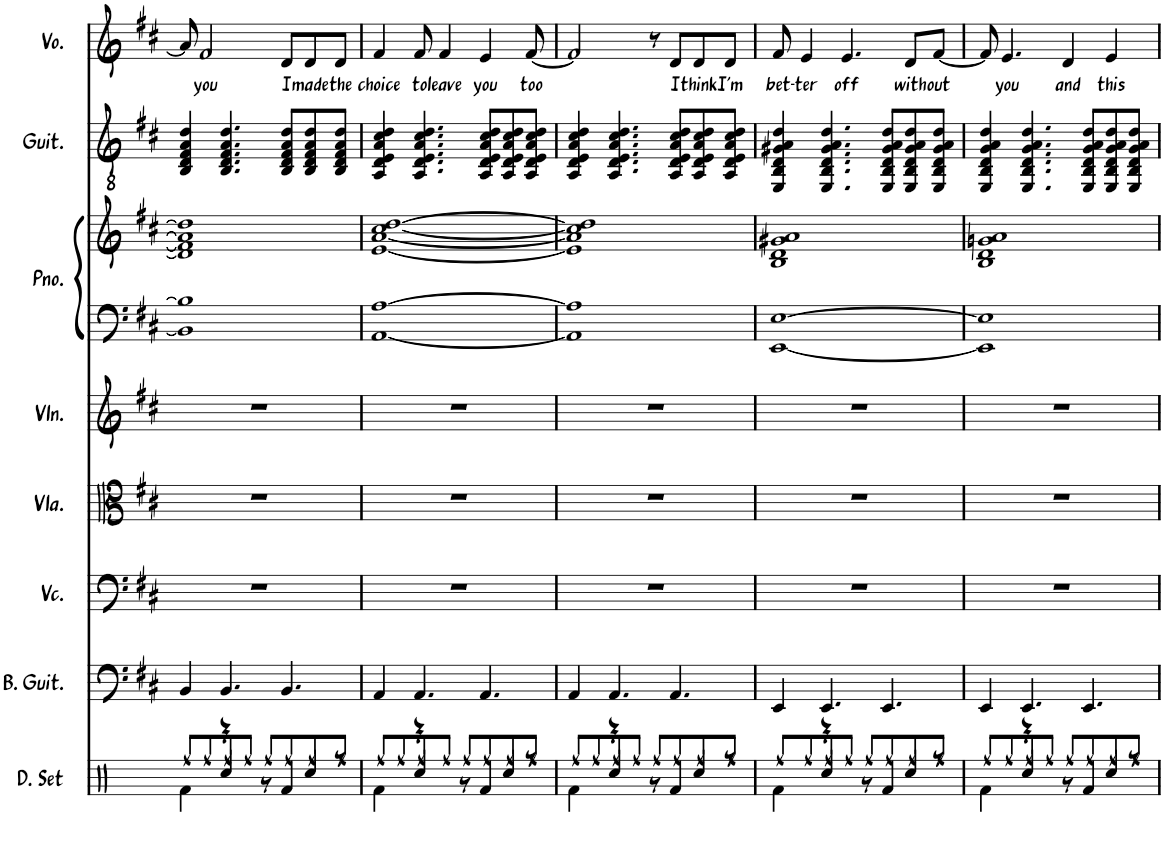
**kern	**kern	**kern	**kern	**kern	**kern	**kern	**kern	**kern	**text
*part8	*part7	*part6	*part5	*part4	*part3	*part3	*part2	*part1	*part1
*staff9	*staff8	*staff7	*staff6	*staff5	*staff4	*staff3	*staff2	*staff1	*staff1
*I"Drumset	*I"Bass Guitar	*I"Violoncello	*I"Viola	*I"Violin	*I"Piano	*	*I"Acoustic Guitar	*I"Voice	*
*I'D. Set	*I'B. Guit.	*I'Vc.	*I'Vla.	*I'Vln.	*I'Pno.	*	*I'Guit.	*I'Vo.	*
!!LO:PB:g=z
*clefX	*clefF4	*clefF4	*clefC3	*clefG2	*clefF4	*clefG2	*clefGv2	*clefG2	*
*	*Trd7c12	*	*	*	*	*	*	*	*
*k[]	*k[f#c#]	*k[f#c#]	*k[f#c#]	*k[f#c#]	*k[f#c#]	*k[f#c#]	*k[f#c#]	*k[f#c#]	*
*M4/4	*M4/4	*M4/4	*M4/4	*M4/4	*M4/4	*M4/4	*M4/4	*M4/4	*
=109	=109	=109	=109	=109	=109	=109	=109	=109	=109
*^	*	*	*	*	*	*	*	*	*
*	*^	*	*	*	*	*	*	*	*	*
8Rff/L	4Rf\	4ryy	4BB/	1r	1r	1r	1BB] 1B]	1d] 1f#] 1a] 1dd]	4BB/ 4D/ 4F#/ 4A/ 4d/	8a/]	.
!	!	!	!	!	!	!	!	!	!	!	!LO:LY:b
8Rff/	.	.	.	.	.	.	.	.	.	2f#/	you
8Rff/	4r	4Rcc/	4.BB/	.	.	.	.	.	4.BB/ 4.D/ 4.F#/ 4.A/ 4.d/	.	.
8Rff/J	.	.	.	.	.	.	.	.	.	.	.
8Rff/L	8r	4ryy	.	.	.	.	.	.	.	.	.
!	!	!	!	!	!	!	!	!	!	!	!LO:LY:b
8Rff/	4Rf/	.	4.BB/	.	.	.	.	.	8BB/ 8D/ 8F#/ 8A/ 8d/L	8d/L	I
!	!	!	!	!	!	!	!	!	!	!	!LO:LY:b
8Rff/	.	4Rcc/	.	.	.	.	.	.	8BB/ 8D/ 8F#/ 8A/ 8d/	8d/	made
!	!	!	!	!	!	!	!	!	!	!	!LO:LY:b
8Rff/J	8r	.	.	.	.	.	.	.	8BB/ 8D/ 8F#/ 8A/ 8d/J	8d/J	the
=110	=110	=110	=110	=110	=110	=110	=110	=110	=110	=110	=110
!	!	!	!	!	!	!	!	!	!	!	!LO:LY:b
8Rff/L	4Rf\	4ryy	4AA/	1r	1r	1r	[1AA [1A	[1e [1a [1cc# [1dd	4AA/ 4D/ 4E/ 4A/ 4c#/ 4d/	4f#/	choice
8Rff/	.	.	.	.	.	.	.	.	.	.	.
!	!	!	!	!	!	!	!	!	!	!	!LO:LY:b
8Rff/	4r	4Rcc/	4.AA/	.	.	.	.	.	4.AA/ 4.D/ 4.E/ 4.A/ 4.c#/ 4.d/	8f#/	to
!	!	!	!	!	!	!	!	!	!	!	!LO:LY:b
8Rff/J	.	.	.	.	.	.	.	.	.	4f#/	leave
8Rff/L	8r	4ryy	.	.	.	.	.	.	.	.	.
!	!	!	!	!	!	!	!	!	!	!	!LO:LY:b
8Rff/	4Rf/	.	4.AA/	.	.	.	.	.	8AA/ 8D/ 8E/ 8A/ 8c#/ 8d/L	4e/	you
8Rff/	.	4Rcc/	.	.	.	.	.	.	8AA/ 8D/ 8E/ 8A/ 8c#/ 8d/	.	.
!	!	!	!	!	!	!	!	!	!	!	!LO:LY:b
8Rff/J	8r	.	.	.	.	.	.	.	8AA/ 8D/ 8E/ 8A/ 8c#/ 8d/J	[8f#/	too
=111	=111	=111	=111	=111	=111	=111	=111	=111	=111	=111	=111
8Rff/L	4Rf\	4ryy	4AA/	1r	1r	1r	1AA] 1A]	1e] 1a] 1cc#] 1dd]	4AA/ 4D/ 4E/ 4A/ 4c#/ 4d/	2f#/]	.
8Rff/	.	.	.	.	.	.	.	.	.	.	.
8Rff/	4r	4Rcc/	4.AA/	.	.	.	.	.	4.AA/ 4.D/ 4.E/ 4.A/ 4.c#/ 4.d/	.	.
8Rff/J	.	.	.	.	.	.	.	.	.	.	.
8Rff/L	8r	4ryy	.	.	.	.	.	.	.	8r	.
!	!	!	!	!	!	!	!	!	!	!	!LO:LY:b
8Rff/	4Rf/	.	4.AA/	.	.	.	.	.	8AA/ 8D/ 8E/ 8A/ 8c#/ 8d/L	8d/L	I
!	!	!	!	!	!	!	!	!	!	!	!LO:LY:b
8Rff/	.	4Rcc/	.	.	.	.	.	.	8AA/ 8D/ 8E/ 8A/ 8c#/ 8d/	8d/	think
!	!	!	!	!	!	!	!	!	!	!	!LO:LY:b
8Rff/J	8r	.	.	.	.	.	.	.	8AA/ 8D/ 8E/ 8A/ 8c#/ 8d/J	8d/J	I'm
=112	=112	=112	=112	=112	=112	=112	=112	=112	=112	=112	=112
!	!	!	!	!	!	!	!	!	!	!	!LO:LY:b
8Rff/L	4Rf\	4ryy	4EE/	1r	1r	1r	[1EE [1E	1B 1d 1g#X 1a	4EE/ 4BB/ 4D/ 4G#X/ 4A/ 4d/	8f#/	bet-
!	!	!	!	!	!	!	!	!	!	!	!LO:LY:b
8Rff/	.	.	.	.	.	.	.	.	.	4e/	-ter
8Rff/	4r	4Rcc/	4.EE/	.	.	.	.	.	4.EE/ 4.BB/ 4.D/ 4.G#/ 4.A/ 4.d/	.	.
!	!	!	!	!	!	!	!	!	!	!	!LO:LY:b
8Rff/J	.	.	.	.	.	.	.	.	.	4.e/	off
8Rff/L	8r	4ryy	.	.	.	.	.	.	.	.	.
8Rff/	4Rf/	.	4.EE/	.	.	.	.	.	8EE/ 8BB/ 8D/ 8G#/ 8A/ 8d/L	.	.
!	!	!	!	!	!	!	!	!	!	!	!LO:LY:b
8Rff/	.	4Rcc/	.	.	.	.	.	.	8EE/ 8BB/ 8D/ 8G#/ 8A/ 8d/	8d/L	with
!	!	!	!	!	!	!	!	!	!	!	!LO:LY:b
8Rff/J	8r	.	.	.	.	.	.	.	8EE/ 8BB/ 8D/ 8G#/ 8A/ 8d/J	[8f#/J	out
=113	=113	=113	=113	=113	=113	=113	=113	=113	=113	=113	=113
8Rff/L	4Rf\	4ryy	4EE/	1r	1r	1r	1EE] 1E]	1B 1d 1gn 1a	4EE/ 4BB/ 4D/ 4G/ 4A/ 4d/	8f#/]	.
!	!	!	!	!	!	!	!	!	!	!	!LO:LY:b
8Rff/	.	.	.	.	.	.	.	.	.	4.e/	you
8Rff/	4r	4Rcc/	4.EE/	.	.	.	.	.	4.EE/ 4.BB/ 4.D/ 4.G/ 4.A/ 4.d/	.	.
8Rff/J	.	.	.	.	.	.	.	.	.	.	.
!	!	!	!	!	!	!	!	!	!	!	!LO:LY:b
8Rff/L	8r	4ryy	.	.	.	.	.	.	.	4d/	and
8Rff/	4Rf/	.	4.EE/	.	.	.	.	.	8EE/ 8BB/ 8D/ 8G/ 8A/ 8d/L	.	.
!	!	!	!	!	!	!	!	!	!	!	!LO:LY:b
8Rff/	.	4Rcc/	.	.	.	.	.	.	8EE/ 8BB/ 8D/ 8G/ 8A/ 8d/	4e/	this
8Rff/J	8r	.	.	.	.	.	.	.	8EE/ 8BB/ 8D/ 8G/ 8A/ 8d/J	.	.
*v	*v	*v	*	*	*	*	*	*	*	*	*
=	=	=	=	=	=	=	=	=	=
*-	*-	*-	*-	*-	*-	*-	*-	*-	*-
